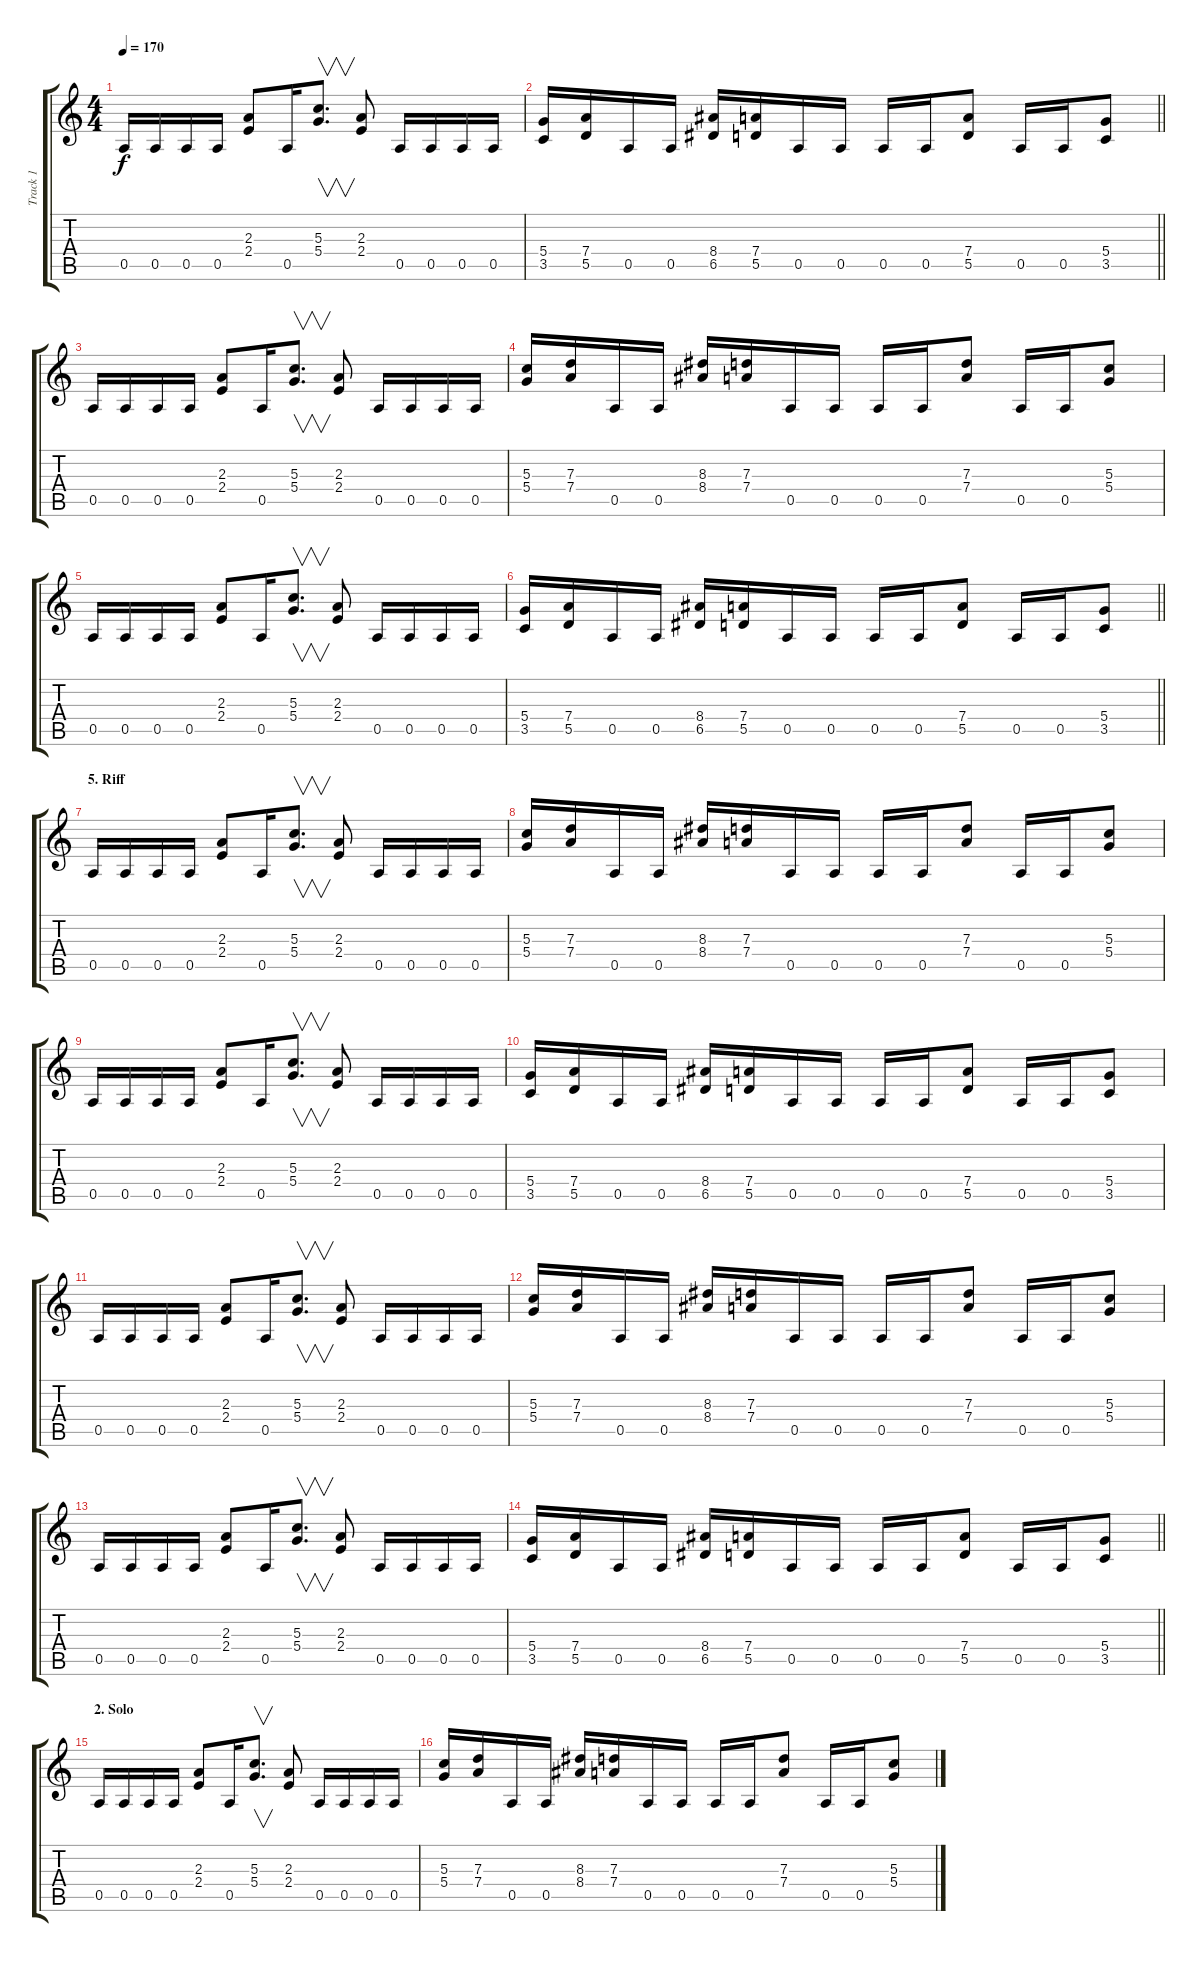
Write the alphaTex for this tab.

\track ("Track 1" "Track 1") {instrument distortionguitar}
\staff {score tabs}
\tuning (E4 B3 G3 D3 A2 E2) {hide}
\ts (4 4)
\tempo 170
\clef g2
\ks c
0.5.16{dy f} 0.5.16 0.5.16 0.5.16 (2.3 2.4).8 0.5.16 (5.3 5.4).8{v d} (2.3 2.4).8 0.5.16 0.5.16 0.5.16 0.5.16 |
\barLineRight lightlight
(5.4 3.5).16 (7.4 5.5).16 0.5.16 0.5.16 (8.4 6.5).16 (7.4 5.5).16 0.5.16 0.5.16 0.5.16 0.5.16 (7.4 5.5).8 0.5.16 0.5.16 (5.4 3.5).8 |
0.5.16 0.5.16 0.5.16 0.5.16 (2.3 2.4).8 0.5.16 (5.3 5.4).8{v d} (2.3 2.4).8 0.5.16 0.5.16 0.5.16 0.5.16 |
(5.3 5.4).16 (7.3 7.4).16 0.5.16 0.5.16 (8.3 8.4).16 (7.3 7.4).16 0.5.16 0.5.16 0.5.16 0.5.16 (7.3 7.4).8 0.5.16 0.5.16 (5.3 5.4).8 |
0.5.16 0.5.16 0.5.16 0.5.16 (2.3 2.4).8 0.5.16 (5.3 5.4).8{v d} (2.3 2.4).8 0.5.16 0.5.16 0.5.16 0.5.16 |
\barLineRight lightlight
(5.4 3.5).16 (7.4 5.5).16 0.5.16 0.5.16 (8.4 6.5).16 (7.4 5.5).16 0.5.16 0.5.16 0.5.16 0.5.16 (7.4 5.5).8 0.5.16 0.5.16 (5.4 3.5).8 |
\section ("" "5. Riff")
0.5.16 0.5.16 0.5.16 0.5.16 (2.3 2.4).8 0.5.16 (5.3 5.4).8{v d} (2.3 2.4).8 0.5.16 0.5.16 0.5.16 0.5.16 |
(5.3 5.4).16 (7.3 7.4).16 0.5.16 0.5.16 (8.3 8.4).16 (7.3 7.4).16 0.5.16 0.5.16 0.5.16 0.5.16 (7.3 7.4).8 0.5.16 0.5.16 (5.3 5.4).8 |
0.5.16 0.5.16 0.5.16 0.5.16 (2.3 2.4).8 0.5.16 (5.3 5.4).8{v d} (2.3 2.4).8 0.5.16 0.5.16 0.5.16 0.5.16 |
(5.4 3.5).16 (7.4 5.5).16 0.5.16 0.5.16 (8.4 6.5).16 (7.4 5.5).16 0.5.16 0.5.16 0.5.16 0.5.16 (7.4 5.5).8 0.5.16 0.5.16 (5.4 3.5).8 |
0.5.16 0.5.16 0.5.16 0.5.16 (2.3 2.4).8 0.5.16 (5.3 5.4).8{v d} (2.3 2.4).8 0.5.16 0.5.16 0.5.16 0.5.16 |
(5.3 5.4).16 (7.3 7.4).16 0.5.16 0.5.16 (8.3 8.4).16 (7.3 7.4).16 0.5.16 0.5.16 0.5.16 0.5.16 (7.3 7.4).8 0.5.16 0.5.16 (5.3 5.4).8 |
0.5.16 0.5.16 0.5.16 0.5.16 (2.3 2.4).8 0.5.16 (5.3 5.4).8{v d} (2.3 2.4).8 0.5.16 0.5.16 0.5.16 0.5.16 |
\barLineRight lightlight
(5.4 3.5).16 (7.4 5.5).16 0.5.16 0.5.16 (8.4 6.5).16 (7.4 5.5).16 0.5.16 0.5.16 0.5.16 0.5.16 (7.4 5.5).8 0.5.16 0.5.16 (5.4 3.5).8 |
\section ("" "2. Solo")
0.5.16 0.5.16 0.5.16 0.5.16 (2.3 2.4).8 0.5.16 (5.3 5.4).8{v d} (2.3 2.4).8 0.5.16 0.5.16 0.5.16 0.5.16 |
(5.3 5.4).16 (7.3 7.4).16 0.5.16 0.5.16 (8.3 8.4).16 (7.3 7.4).16 0.5.16 0.5.16 0.5.16 0.5.16 (7.3 7.4).8 0.5.16 0.5.16 (5.3 5.4).8
